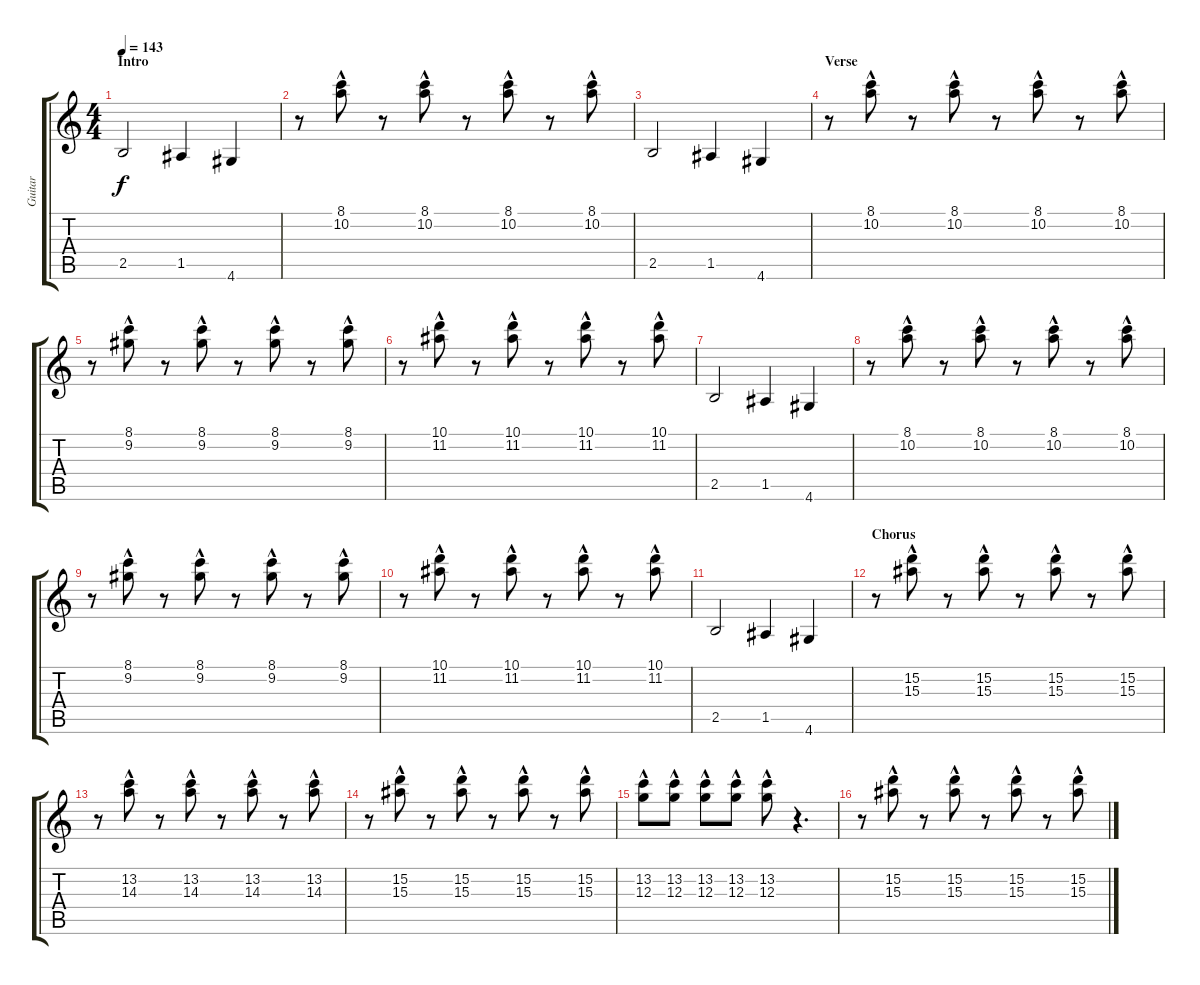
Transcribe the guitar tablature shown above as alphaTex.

\track ("Guitar" "Guitar") {instrument overdrivenguitar}
\staff {score tabs}
\tuning (E4 B3 G3 D3 A2 E2) {hide}
\ts (4 4)
\section ("" "Intro")
\tempo 143
\clef g2
\ks c
2.5.2{dy f instrument overdrivenguitar} 1.5.4 4.6.4 |
r.8 (8.1{hac} 10.2{hac}).8 r.8 (8.1{hac} 10.2{hac}).8 r.8 (8.1{hac} 10.2{hac}).8 r.8 (8.1{hac} 10.2{hac}).8 |
2.5.2 1.5.4 4.6.4 |
\section ("" "Verse")
r.8 (8.1{hac} 10.2{hac}).8 r.8 (8.1{hac} 10.2{hac}).8 r.8 (8.1{hac} 10.2{hac}).8 r.8 (8.1{hac} 10.2{hac}).8 |
r.8 (8.1{hac} 9.2{hac}).8 r.8 (8.1{hac} 9.2{hac}).8 r.8 (8.1{hac} 9.2{hac}).8 r.8 (8.1{hac} 9.2{hac}).8 |
r.8 (10.1{hac} 11.2{hac}).8 r.8 (10.1{hac} 11.2{hac}).8 r.8 (10.1{hac} 11.2{hac}).8 r.8 (10.1{hac} 11.2{hac}).8 |
2.5.2 1.5.4 4.6.4 |
r.8 (8.1{hac} 10.2{hac}).8 r.8 (8.1{hac} 10.2{hac}).8 r.8 (8.1{hac} 10.2{hac}).8 r.8 (8.1{hac} 10.2{hac}).8 |
r.8 (8.1{hac} 9.2{hac}).8 r.8 (8.1{hac} 9.2{hac}).8 r.8 (8.1{hac} 9.2{hac}).8 r.8 (8.1{hac} 9.2{hac}).8 |
r.8 (10.1{hac} 11.2{hac}).8 r.8 (10.1{hac} 11.2{hac}).8 r.8 (10.1{hac} 11.2{hac}).8 r.8 (10.1{hac} 11.2{hac}).8 |
2.5.2 1.5.4 4.6.4 |
\section ("" "Chorus")
r.8 (15.2{hac} 15.3{hac}).8 r.8 (15.2{hac} 15.3{hac}).8 r.8 (15.2{hac} 15.3{hac}).8 r.8 (15.2{hac} 15.3{hac}).8 |
r.8 (13.2{hac} 14.3{hac}).8 r.8 (13.2{hac} 14.3{hac}).8 r.8 (13.2{hac} 14.3{hac}).8 r.8 (13.2{hac} 14.3{hac}).8 |
r.8 (15.2{hac} 15.3{hac}).8 r.8 (15.2{hac} 15.3{hac}).8 r.8 (15.2{hac} 15.3{hac}).8 r.8 (15.2{hac} 15.3{hac}).8 |
(13.2{hac} 12.3{hac}).8 (13.2{hac} 12.3{hac}).8 (13.2{hac} 12.3{hac}).8 (13.2{hac} 12.3{hac}).8 (13.2{hac} 12.3{hac}).8 r.4{d} |
r.8 (15.2{hac} 15.3{hac}).8 r.8 (15.2{hac} 15.3{hac}).8 r.8 (15.2{hac} 15.3{hac}).8 r.8 (15.2{hac} 15.3{hac}).8
